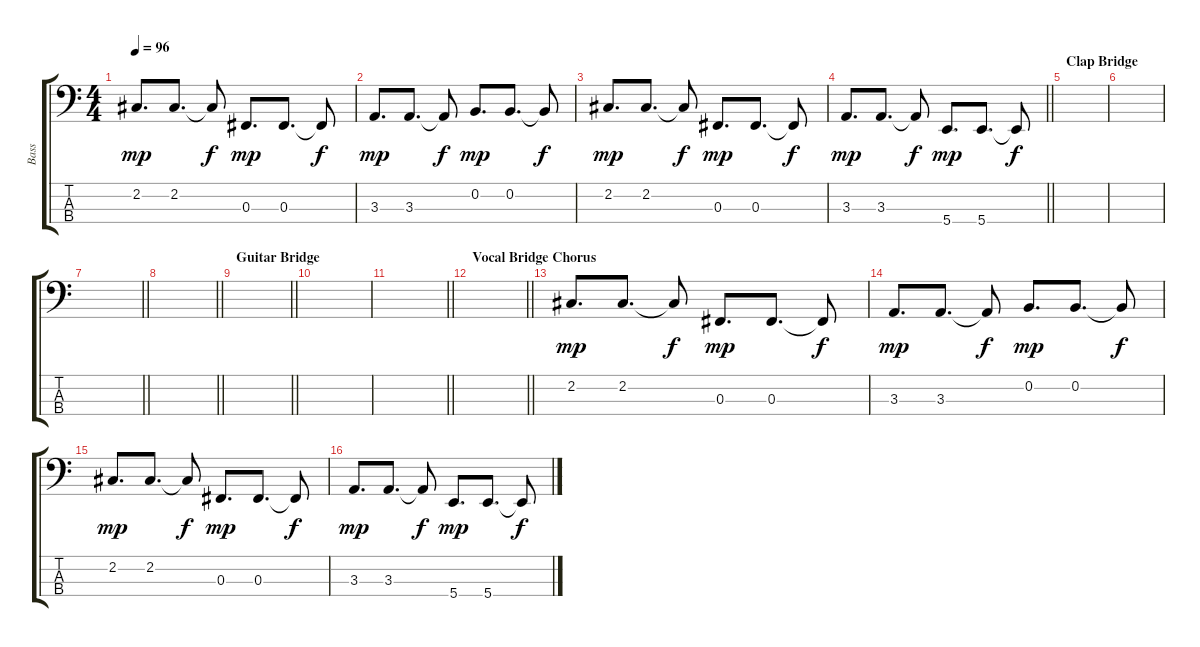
\track ("Bass" "Bass") {instrument electricbasspick}
\staff {score tabs}
\tuning (E2 B1 Gb1 B0) {hide}
\ts (4 4)
\tempo 96
\clef f4
\ks c
2.2.8{d dy mp} 2.2.8{d} 2.2{t}.8{dy f} 0.3.8{d dy mp} 0.3.8{d} 0.3{t}.8{dy f} |
3.3.8{d dy mp} 3.3.8{d} 3.3{t}.8{dy f} 0.2.8{d dy mp} 0.2.8{d} 0.2{t}.8{dy f} |
2.2.8{d dy mp} 2.2.8{d} 2.2{t}.8{dy f} 0.3.8{d dy mp} 0.3.8{d} 0.3{t}.8{dy f} |
\barLineRight lightlight
3.3.8{d dy mp} 3.3.8{d} 3.3{t}.8{dy f} 5.4.8{d dy mp} 5.4.8{d} 5.4{t}.8{dy f} |
\section ("" "Clap Bridge")
|
|
\barLineRight lightlight
|
\barLineRight lightlight
|
\section ("" "Guitar Bridge")
\barLineRight lightlight
|
|
\barLineRight lightlight
|
\section ("" "Vocal Bridge")
\barLineRight lightlight
|
\section ("" "Chorus ")
2.2.8{d dy mp} 2.2.8{d} 2.2{t}.8{dy f} 0.3.8{d dy mp} 0.3.8{d} 0.3{t}.8{dy f} |
3.3.8{d dy mp} 3.3.8{d} 3.3{t}.8{dy f} 0.2.8{d dy mp} 0.2.8{d} 0.2{t}.8{dy f} |
2.2.8{d dy mp} 2.2.8{d} 2.2{t}.8{dy f} 0.3.8{d dy mp} 0.3.8{d} 0.3{t}.8{dy f} |
3.3.8{d dy mp} 3.3.8{d} 3.3{t}.8{dy f} 5.4.8{d dy mp} 5.4.8{d} 5.4{t}.8{dy f}
